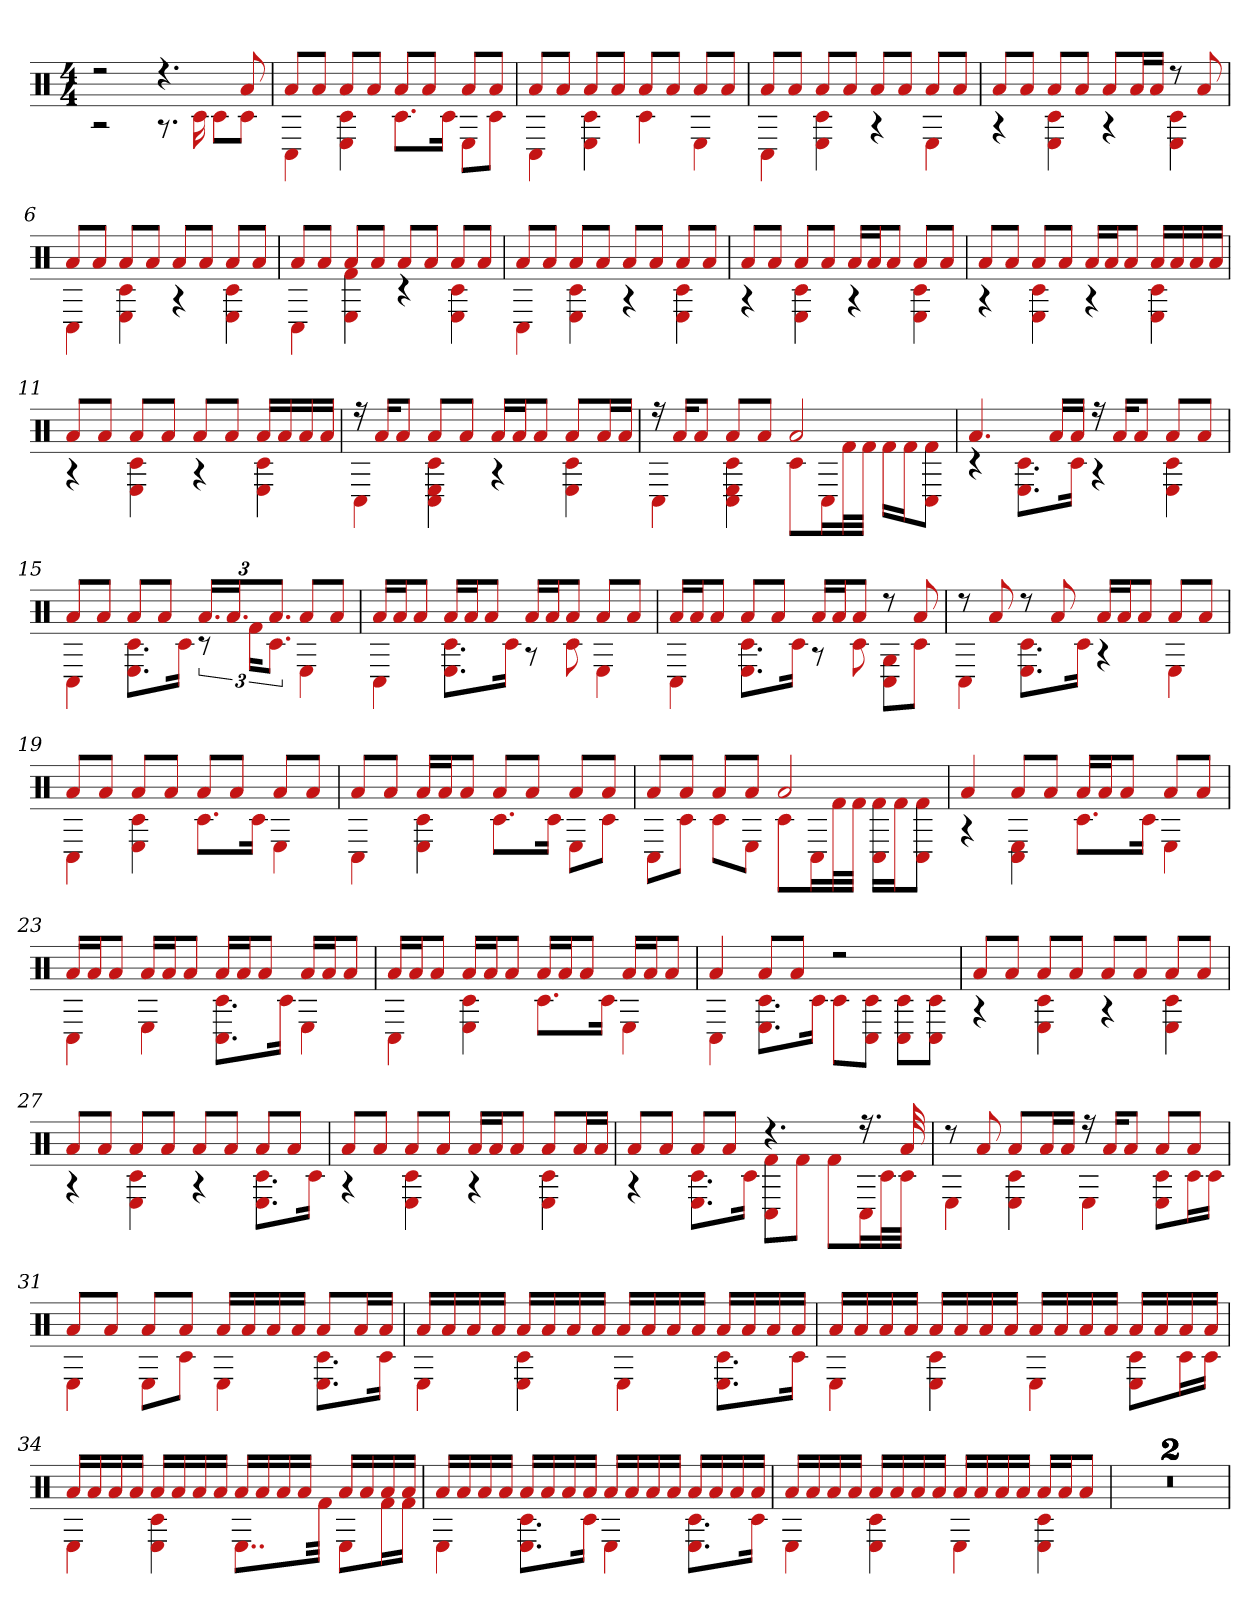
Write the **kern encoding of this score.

**kern
*part1
*staff1
*clefX
*k[]
*M4/4
=1
*^
2r	2r
4.r	8.r
.	16c#
.	8c#L
8a	8c#J
=2	=2
8aL	4C#
8aJ	.
8aL	4E 4c#
8aJ	.
8aL	8.c#L
8aJ	.
.	16c#Jk
8aL	8EL
8aJ	8c#J
=3	=3
8aL	4C#
8aJ	.
8aL	4E 4c#
8aJ	.
8aL	4c#
8aJ	.
8aL	4E
8aJ	.
=4	=4
8aL	4C#
8aJ	.
8aL	4E 4c#
8aJ	.
8aL	4r
8aJ	.
8aL	4E
8aJ	.
=5	=5
8aL	4r
8aJ	.
8aL	4c# 4E
8aJ	.
8aL	4r
16aL	.
16aJJ	.
8r	4E 4c#
8a	.
=6	=6
8aL	4C#
8aJ	.
8aL	4c# 4E
8aJ	.
8aL	4r
8aJ	.
8aL	4E 4c#
8aJ	.
=7	=7
8aL	4C#
8aJ	.
8aL	4f# 4E
8aJ	.
8aL	4r
8aJ	.
8aL	4c# 4E
8aJ	.
=8	=8
8aL	4C#
8aJ	.
8aL	4E 4c#
8aJ	.
8aL	4r
8aJ	.
8aL	4c# 4E
8aJ	.
=9	=9
8aL	4r
8aJ	.
8aL	4c# 4E
8aJ	.
16aLL	4r
16aJ	.
8aJ	.
8aL	4c# 4E
8aJ	.
=10	=10
8aL	4r
8aJ	.
8aL	4E 4c#
8aJ	.
16aLL	4r
16aJ	.
8aJ	.
16aLL	4c# 4E
16a	.
16a	.
16aJJ	.
=11	=11
8aL	4r
8aJ	.
8aL	4E 4c#
8aJ	.
8aL	4r
8aJ	.
16aLL	4E 4c#
16a	.
16a	.
16aJJ	.
=12	=12
16r	4C#
16aKL	.
8aJ	.
8aL	4C# 4E 4c#
8aJ	.
16aLL	4r
16aJ	.
8aJ	.
8aL	4E 4c#
16aL	.
16aJJ	.
=13	=13
16r	4C#
16aKL	.
8aJ	.
8aL	4C# 4E 4c#
8aJ	.
2a	8c#L
.	16C#L
.	32f#L
.	32f#JJJ
.	16f#LL
.	16f#J
.	8C# 8f#J
=14	=14
4.a	4r
.	8.E 8.c#L
16aLL	.
16aJJ	16c#Jk
16r	4r
16aKL	.
8aJ	.
8aL	4E 4c#
8aJ	.
=15	=15
8aL	4C#
8aJ	.
8aL	8.E 8.c#L
8aJ	.
.	16c#Jk
24.aLL	12r
24.aJ	.
.	24f#KL
12.aJ	12.c#J
8aL	4E
8aJ	.
=16	=16
16aLL	4C#
16aJ	.
8aJ	.
16aLL	8.E 8.c#L
16aJ	.
8aJ	.
.	16c#Jk
16aLL	8r
16aJ	.
8aJ	8c#
8aL	4E
8aJ	.
=17	=17
16aLL	4C#
16aJ	.
8aJ	.
8aL	8.c# 8.EL
8aJ	.
.	16c#Jk
16aLL	8r
16aJ	.
8aJ	8c#
8r	8C# 8GL
8a	8c#J
=18	=18
8r	4C#
8a	.
8r	8.E 8.c#L
8a	.
.	16c#Jk
16aLL	4r
16aJ	.
8aJ	.
8aL	4E
8aJ	.
=19	=19
8aL	4C#
8aJ	.
8aL	4E 4c#
8aJ	.
8aL	8.c#L
8aJ	.
.	16c#Jk
8aL	4E
8aJ	.
=20	=20
8aL	4C#
8aJ	.
16aLL	4c# 4E
16aJ	.
8aJ	.
8aL	8.c#L
8aJ	.
.	16c#Jk
8aL	8EL
8aJ	8c#J
=21	=21
8aL	8C#L
8aJ	8c#J
8aL	8c#L
8aJ	8EJ
2a	8c#L
.	16C#L
.	32f#L
.	32f#JJJ
.	16C# 16f#LL
.	16f#J
.	8C# 8f#J
=22	=22
4a	4r
8aL	4C# 4E
8aJ	.
16aLL	8.c#L
16aJ	.
8aJ	.
.	16c#Jk
8aL	4E
8aJ	.
=23	=23
16aLL	4C#
16aJ	.
8aJ	.
16aLL	4E
16aJ	.
8aJ	.
16aLL	8.C# 8.c#L
16aJ	.
8aJ	.
.	16c#Jk
16aLL	4E
16aJ	.
8aJ	.
=24	=24
16aLL	4C#
16aJ	.
8aJ	.
16aLL	4c# 4E
16aJ	.
8aJ	.
16aLL	8.c#L
16aJ	.
8aJ	.
.	16c#Jk
16aLL	4E
16aJ	.
8aJ	.
=25	=25
4a	4C#
8aL	8.E 8.c#L
8aJ	.
.	16c#Jk
2r	8c#L
.	8c# 8C#J
.	8C# 8c#L
.	8C# 8c#J
=26	=26
8aL	4r
8aJ	.
8aL	4c# 4E
8aJ	.
8aL	4r
8aJ	.
8aL	4c# 4E
8aJ	.
=27	=27
8aL	4r
8aJ	.
8aL	4E 4c#
8aJ	.
8aL	4r
8aJ	.
8aL	8.c# 8.EL
8aJ	.
.	16c#Jk
=28	=28
8aL	4r
8aJ	.
8aL	4E 4c#
8aJ	.
16aLL	4r
16aJ	.
8aJ	.
8aL	4E 4c#
16aL	.
16aJJ	.
=29	=29
8aL	4r
8aJ	.
8aL	8.E 8.c#L
8aJ	.
.	16c#Jk
4.r	8C# 8f#L
.	8f#J
.	8f#L
16.r	16C#L
.	32c#L
32a	32c#JJJ
=30	=30
8r	4E
8a	.
8aL	4E 4c#
16aL	.
16aJJ	.
16r	4E
16aKL	.
8aJ	.
8aL	8E 8c#L
8aJ	16c#L
.	16c#JJ
=31	=31
8aL	4E
8aJ	.
8aL	8EL
8aJ	8c#J
16aLL	4E
16a	.
16a	.
16aJJ	.
8aL	8.c# 8.EL
16aL	.
16aJJ	16c#Jk
=32	=32
16aLL	4E
16a	.
16a	.
16aJJ	.
16aLL	4c# 4E
16a	.
16a	.
16aJJ	.
16aLL	4E
16a	.
16a	.
16aJJ	.
16aLL	8.c# 8.EL
16a	.
16a	.
16aJJ	16c#Jk
=33	=33
16aLL	4E
16a	.
16a	.
16aJJ	.
16aLL	4E 4c#
16a	.
16a	.
16aJJ	.
16aLL	4E
16a	.
16a	.
16aJJ	.
16aLL	8E 8c#L
16a	.
16a	16c#L
16aJJ	16c#JJ
=34	=34
16aLL	4E
16a	.
16a	.
16aJJ	.
16aLL	4c# 4E
16a	.
16a	.
16aJJ	.
16aLL	8..EL
16a	.
16a	.
16aJJ	.
.	32f#Jkk
16aLL	8EL
16a	.
16a	16f#L
16aJJ	16f#JJ
=35	=35
16aLL	4E
16a	.
16a	.
16aJJ	.
16aLL	8.c# 8.EL
16a	.
16a	.
16aJJ	16c#Jk
16aLL	4E
16a	.
16a	.
16aJJ	.
16aLL	8.c# 8.EL
16a	.
16a	.
16aJJ	16c#Jk
=36	=36
16aLL	4E
16a	.
16a	.
16aJJ	.
16aLL	4E 4c#
16a	.
16a	.
16aJJ	.
16aLL	4E
16a	.
16a	.
16aJJ	.
16aLL	4c# 4E
16aJ	.
8aJ	.
=37	=37
1r	1r
=38	=38
1r	1r
*v	*v
=
*-
